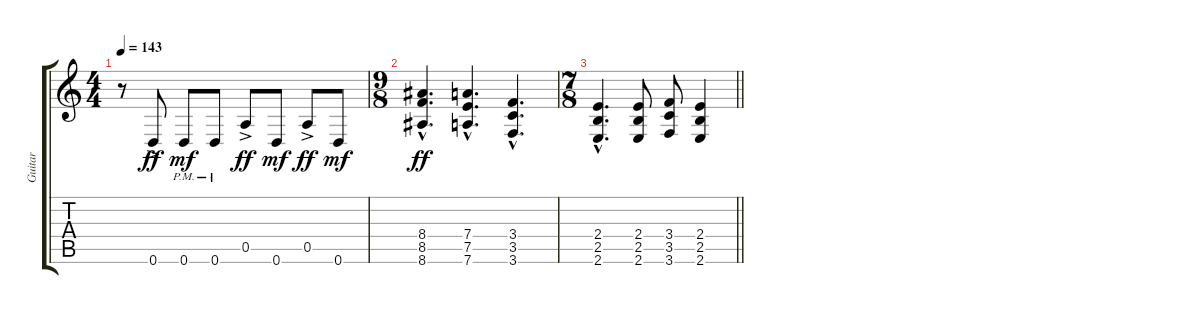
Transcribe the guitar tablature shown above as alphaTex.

\track ("Guitar" "Guitar") {instrument distortionguitar}
\staff {score tabs}
\tuning (E4 B3 G3 D3 A2 D2) {hide}
\ts (4 4)
\tempo 143
\clef g2
\ks c
r.8{dy ff} 0.6{ac}.8 0.6{pm}.8{dy mf} 0.6{pm}.8 0.5{ac}.8{dy ff} 0.6.8{dy mf} 0.5{ac}.8{dy ff} 0.6.8{dy mf} |
\ts (9 8)
(8.4{hac} 8.5{hac} 8.6{hac}).4{d dy ff} (7.4{hac} 7.5{hac} 7.6{hac}).4{d} (3.4{hac} 3.5{hac} 3.6{hac}).4{d} |
\ts (7 8)
\barLineRight lightlight
(2.4{hac} 2.5{hac} 2.6{hac}).4{d} (2.4 2.5 2.6).8 (3.4 3.5 3.6).8 (2.4 2.5 2.6).4
